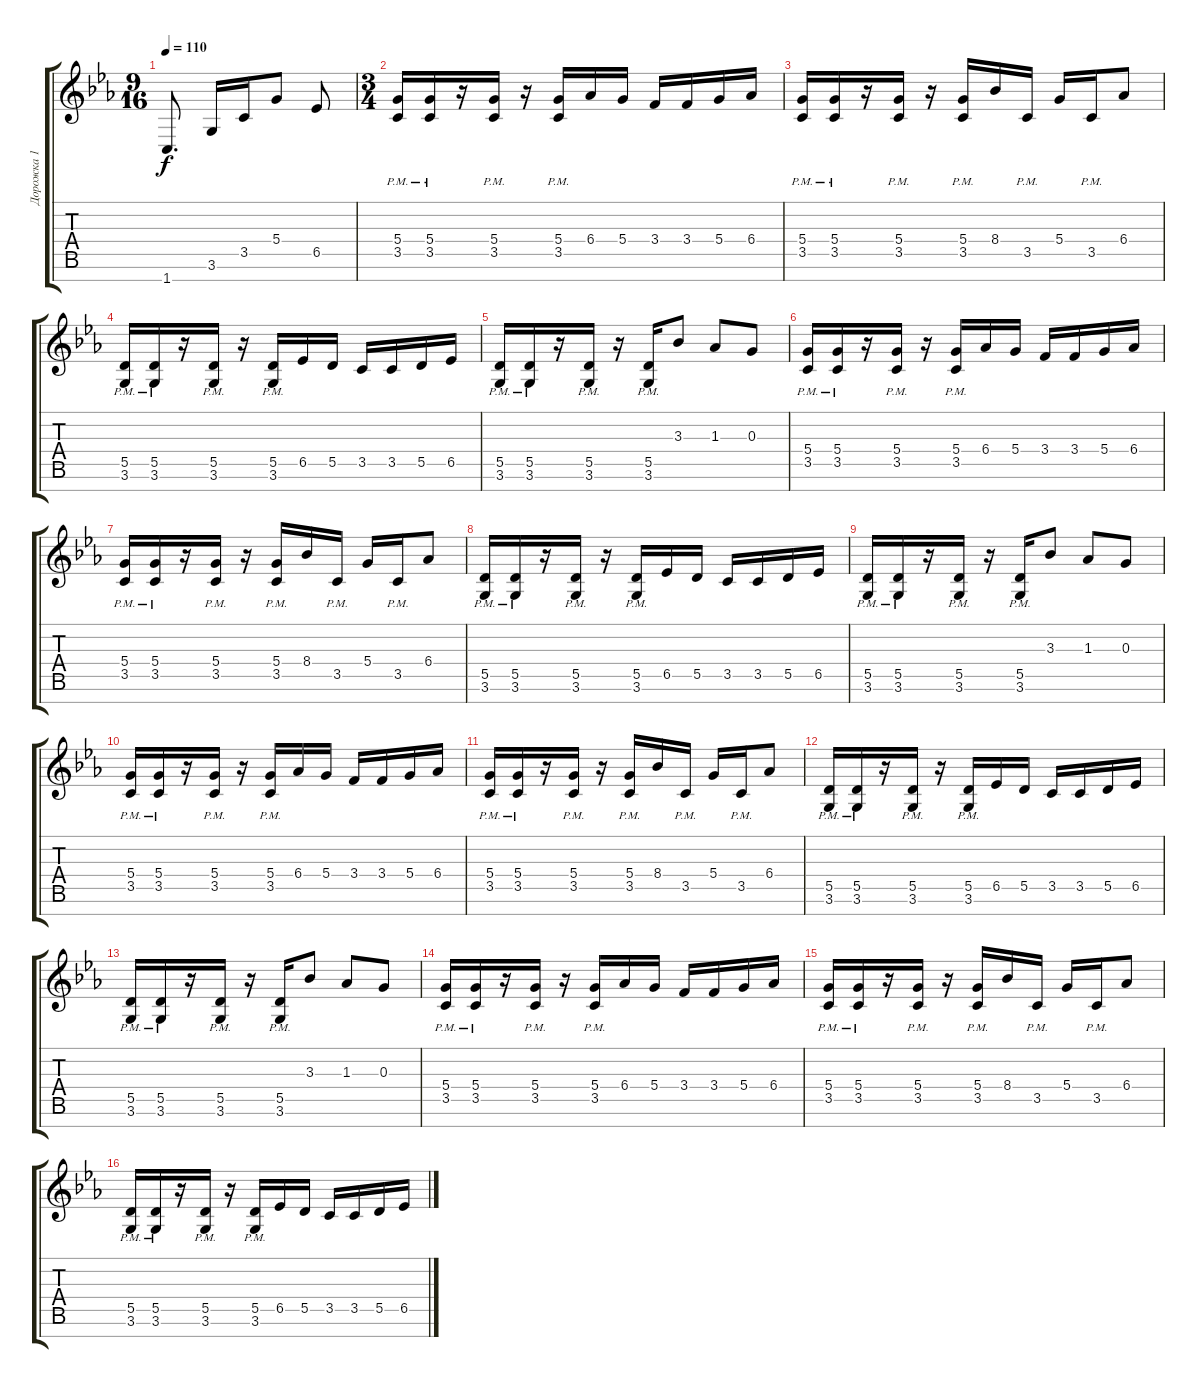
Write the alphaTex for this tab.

\track ("Дорожка 1" "Дорожка 1") {instrument distortionguitar}
\staff {score tabs}
\tuning (E4 B3 G3 D3 A2 E2 B1) {hide}
\ts (9 16)
\tempo 110
\clef g2
\ks cminor
1.7.8{d dy f} 3.6.16 3.5.16 5.4.8 6.5.8 |
\ts (3 4)
(5.4{pm} 3.5{pm}).16{balance 8 instrument distortionguitar} (5.4{pm} 3.5{pm}).16 r.16 (5.4{pm} 3.5{pm}).16 r.16 (5.4{pm} 3.5{pm}).16 6.4.16 5.4.16 3.4.16 3.4.16 5.4.16 6.4.16 |
(5.4{pm} 3.5{pm}).16 (5.4{pm} 3.5{pm}).16 r.16 (5.4{pm} 3.5{pm}).16 r.16 (5.4{pm} 3.5{pm}).16 8.4.16 3.5{pm}.16 5.4.16 3.5{pm}.16 6.4.8 |
(5.5{pm} 3.6{pm}).16 (5.5{pm} 3.6{pm}).16 r.16 (5.5{pm} 3.6{pm}).16 r.16 (5.5{pm} 3.6{pm}).16 6.5.16 5.5.16 3.5.16 3.5.16 5.5.16 6.5.16 |
(5.5{pm} 3.6{pm}).16{instrument distortionguitar} (5.5{pm} 3.6{pm}).16 r.16 (5.5{pm} 3.6{pm}).16 r.16 (5.5{pm} 3.6{pm}).16 3.3.8 1.3.8 0.3.8 |
(5.4{pm} 3.5{pm}).16{instrument distortionguitar} (5.4{pm} 3.5{pm}).16 r.16 (5.4{pm} 3.5{pm}).16 r.16 (5.4{pm} 3.5{pm}).16 6.4.16 5.4.16 3.4.16 3.4.16 5.4.16 6.4.16 |
(5.4{pm} 3.5{pm}).16 (5.4{pm} 3.5{pm}).16 r.16 (5.4{pm} 3.5{pm}).16 r.16 (5.4{pm} 3.5{pm}).16 8.4.16 3.5{pm}.16 5.4.16 3.5{pm}.16 6.4.8 |
(5.5{pm} 3.6{pm}).16{instrument distortionguitar} (5.5{pm} 3.6{pm}).16 r.16 (5.5{pm} 3.6{pm}).16 r.16 (5.5{pm} 3.6{pm}).16 6.5.16 5.5.16 3.5.16 3.5.16 5.5.16 6.5.16 |
(5.5{pm} 3.6{pm}).16{instrument distortionguitar} (5.5{pm} 3.6{pm}).16 r.16 (5.5{pm} 3.6{pm}).16 r.16 (5.5{pm} 3.6{pm}).16 3.3.8 1.3.8 0.3.8 |
(5.4{pm} 3.5{pm}).16{instrument distortionguitar} (5.4{pm} 3.5{pm}).16 r.16 (5.4{pm} 3.5{pm}).16 r.16 (5.4{pm} 3.5{pm}).16 6.4.16 5.4.16 3.4.16 3.4.16 5.4.16 6.4.16 |
(5.4{pm} 3.5{pm}).16 (5.4{pm} 3.5{pm}).16 r.16 (5.4{pm} 3.5{pm}).16 r.16 (5.4{pm} 3.5{pm}).16 8.4.16 3.5{pm}.16 5.4.16 3.5{pm}.16 6.4.8 |
(5.5{pm} 3.6{pm}).16{instrument distortionguitar} (5.5{pm} 3.6{pm}).16 r.16 (5.5{pm} 3.6{pm}).16 r.16 (5.5{pm} 3.6{pm}).16 6.5.16 5.5.16 3.5.16 3.5.16 5.5.16 6.5.16 |
(5.5{pm} 3.6{pm}).16{instrument distortionguitar} (5.5{pm} 3.6{pm}).16 r.16 (5.5{pm} 3.6{pm}).16 r.16 (5.5{pm} 3.6{pm}).16 3.3.8 1.3.8 0.3.8 |
(5.4{pm} 3.5{pm}).16{instrument distortionguitar} (5.4{pm} 3.5{pm}).16 r.16 (5.4{pm} 3.5{pm}).16 r.16 (5.4{pm} 3.5{pm}).16 6.4.16 5.4.16 3.4.16 3.4.16 5.4.16 6.4.16 |
(5.4{pm} 3.5{pm}).16 (5.4{pm} 3.5{pm}).16 r.16 (5.4{pm} 3.5{pm}).16 r.16 (5.4{pm} 3.5{pm}).16 8.4.16 3.5{pm}.16 5.4.16 3.5{pm}.16 6.4.8 |
(5.5{pm} 3.6{pm}).16{instrument distortionguitar} (5.5{pm} 3.6{pm}).16 r.16 (5.5{pm} 3.6{pm}).16 r.16 (5.5{pm} 3.6{pm}).16 6.5.16 5.5.16 3.5.16 3.5.16 5.5.16 6.5.16
